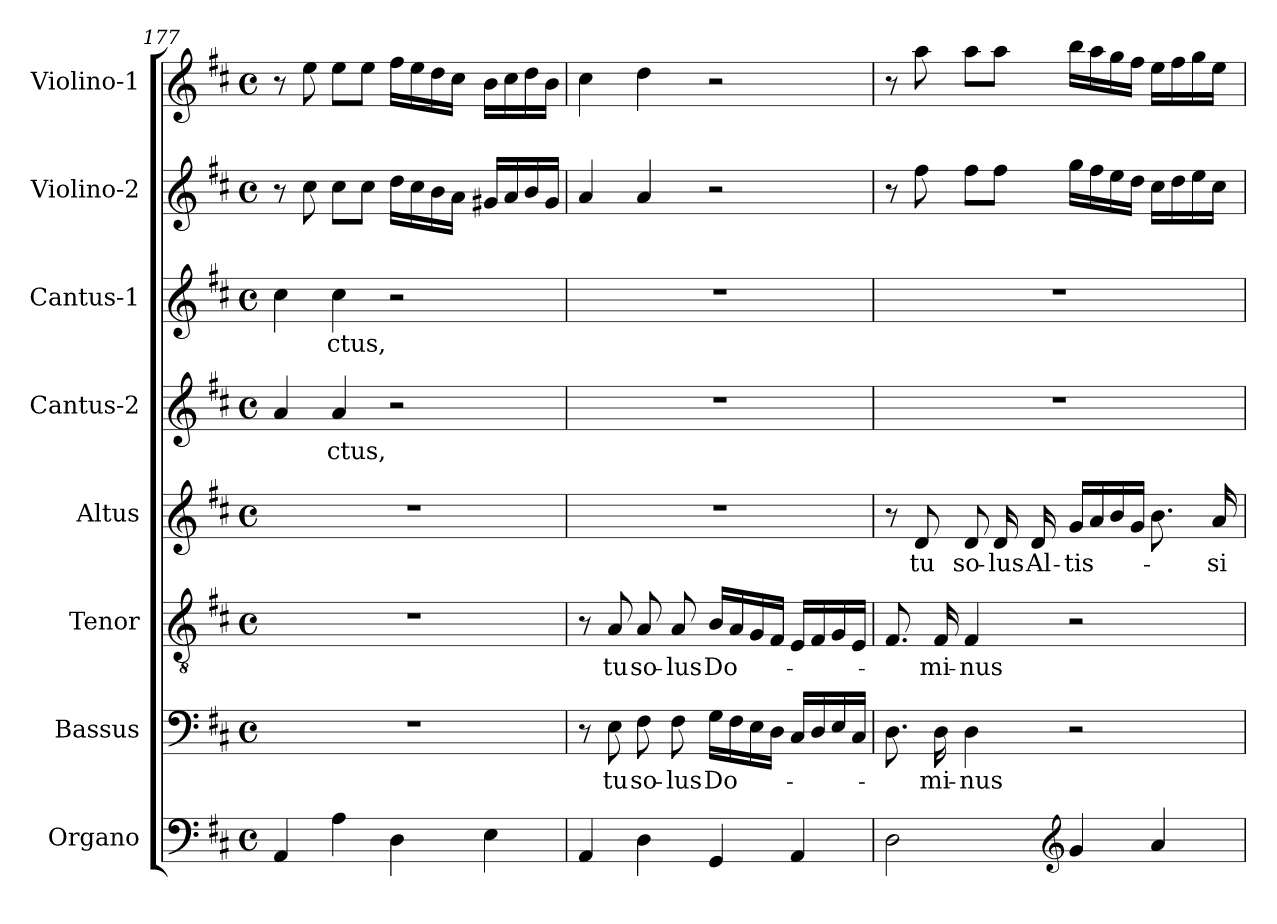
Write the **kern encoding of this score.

**kern	**kern	**text	**kern	**text	**kern	**text	**kern	**text	**kern	**text	**kern	**kern
*part8	*part7	*part7	*part6	*part6	*part5	*part5	*part4	*part4	*part3	*part3	*part2	*part1
*staff8	*staff7	*staff7	*staff6	*staff6	*staff5	*staff5	*staff4	*staff4	*staff3	*staff3	*staff2	*staff1
*I"Organo	*I"Bassus	*	*I"Tenor	*	*I"Altus	*	*I"Cantus-2	*	*I"Cantus-1	*	*I"Violino-2	*I"Violino-1
*I'Og	*I'B	*	*I'T	*	*I'A	*	*I'C2	*	*I'C1	*	*I'V2	*I'V1
*clefF4	*clefF4	*	*clefGv2	*	*clefG2	*	*clefG2	*	*clefG2	*	*clefG2	*clefG2
*k[f#c#]	*k[f#c#]	*	*k[f#c#]	*	*k[f#c#]	*	*k[f#c#]	*	*k[f#c#]	*	*k[f#c#]	*k[f#c#]
*D:	*D:	*	*D:	*	*D:	*	*D:	*	*D:	*	*D:	*D:
*M4/4	*M4/4	*	*M4/4	*	*M4/4	*	*M4/4	*	*M4/4	*	*M4/4	*M4/4
*met(c)	*met(c)	*	*met(c)	*	*met(c)	*	*met(c)	*	*met(c)	*	*met(c)	*met(c)
=177	=177	=177	=177	=177	=177	=177	=177	=177	=177	=177	=177	=177
4AA/	1r	.	1r	.	1r	.	4a/	.	4cc#\	.	8r	8r
.	.	.	.	.	.	.	.	.	.	.	8cc#\	8ee\
!	!	!	!	!	!	!	!	!LO:LY:b	!	!	!	!
!	!	!	!	!	!	!	!	!	!	!LO:LY:b	!	!
4A\	.	.	.	.	.	.	4a/	-ctus,	4cc#\	-ctus,	8cc#\L	8ee\L
.	.	.	.	.	.	.	.	.	.	.	8cc#\J	8ee\J
4D\	.	.	.	.	.	.	2r	.	2r	.	16dd\LL	16ff#\LL
.	.	.	.	.	.	.	.	.	.	.	16cc#\	16ee\
.	.	.	.	.	.	.	.	.	.	.	16b\	16dd\
.	.	.	.	.	.	.	.	.	.	.	16a\JJ	16cc#\JJ
4E\	.	.	.	.	.	.	.	.	.	.	16g#X/LL	16b\LL
.	.	.	.	.	.	.	.	.	.	.	16a/	16cc#\
.	.	.	.	.	.	.	.	.	.	.	16b/	16dd\
.	.	.	.	.	.	.	.	.	.	.	16g#/JJ	16b\JJ
=178	=178	=178	=178	=178	=178	=178	=178	=178	=178	=178	=178	=178
4AA/	8r	.	8r	.	1r	.	1r	.	1r	.	4a/	4cc#\
!	!	!LO:LY:b	!	!	!	!	!	!	!	!	!	!
!	!	!	!	!LO:LY:b	!	!	!	!	!	!	!	!
.	8E\	tu	8A/	tu	.	.	.	.	.	.	.	.
!	!	!LO:LY:b	!	!	!	!	!	!	!	!	!	!
!	!	!	!	!LO:LY:b	!	!	!	!	!	!	!	!
4D\	8F#\	so-	8A/	so-	.	.	.	.	.	.	4a/	4dd\
!	!	!LO:LY:b	!	!	!	!	!	!	!	!	!	!
!	!	!	!	!LO:LY:b	!	!	!	!	!	!	!	!
.	8F#\	-lus	8A/	-lus	.	.	.	.	.	.	.	.
!	!	!LO:LY:b	!	!	!	!	!	!	!	!	!	!
!	!	!	!	!LO:LY:b	!	!	!	!	!	!	!	!
4GG/	16G\LL	Do-	16B/LL	Do-	.	.	.	.	.	.	2r	2r
.	16F#\	.	16A/	.	.	.	.	.	.	.	.	.
.	16E\	.	16G/	.	.	.	.	.	.	.	.	.
.	16D\JJ	.	16F#/JJ	.	.	.	.	.	.	.	.	.
4AA/	16C#/LL	.	16E/LL	.	.	.	.	.	.	.	.	.
.	16D/	.	16F#/	.	.	.	.	.	.	.	.	.
.	16E/	.	16G/	.	.	.	.	.	.	.	.	.
.	16C#/JJ	.	16E/JJ	.	.	.	.	.	.	.	.	.
!!LO:LB:g=z
=179	=179	=179	=179	=179	=179	=179	=179	=179	=179	=179	=179	=179
2D\	8.D\	.	8.F#/	.	8r	.	1r	.	1r	.	8r	8r
!	!	!	!	!	!	!LO:LY:b	!	!	!	!	!	!
.	.	.	.	.	8d/	tu	.	.	.	.	8ff#\	8aa\
!	!	!LO:LY:b	!	!	!	!	!	!	!	!	!	!
!	!	!	!	!LO:LY:b	!	!	!	!	!	!	!	!
.	16D\	-mi-	16F#/	-mi-	.	.	.	.	.	.	.	.
!	!	!LO:LY:b	!	!	!	!	!	!	!	!	!	!
!	!	!	!	!LO:LY:b	!	!	!	!	!	!	!	!
!	!	!	!	!	!	!LO:LY:b	!	!	!	!	!	!
.	4D\	-nus	4F#/	-nus	8d/	so-	.	.	.	.	8ff#\L	8aa\L
!	!	!	!	!	!	!LO:LY:b	!	!	!	!	!	!
.	.	.	.	.	16d/	-lus	.	.	.	.	8ff#\J	8aa\J
!	!	!	!	!	!	!LO:LY:b	!	!	!	!	!	!
.	.	.	.	.	16d/	Al-	.	.	.	.	.	.
*clefG2	*	*	*	*	*	*	*	*	*	*	*	*
!	!	!	!	!	!	!LO:LY:b	!	!	!	!	!	!
4g/	2r	.	2r	.	16g/LL	-tis-	.	.	.	.	16gg\LL	16bb\LL
.	.	.	.	.	16a/	.	.	.	.	.	16ff#\	16aa\
.	.	.	.	.	16b/	.	.	.	.	.	16ee\	16gg\
.	.	.	.	.	16g/JJ	.	.	.	.	.	16dd\JJ	16ff#\JJ
4a/	.	.	.	.	8.b\	.	.	.	.	.	16cc#\LL	16ee\LL
.	.	.	.	.	.	.	.	.	.	.	16dd\	16ff#\
.	.	.	.	.	.	.	.	.	.	.	16ee\	16gg\
!	!	!	!	!	!	!LO:LY:b	!	!	!	!	!	!
.	.	.	.	.	16a/	-si-	.	.	.	.	16cc#\JJ	16ee\JJ
=	=	=	=	=	=	=	=	=	=	=	=	=
*-	*-	*-	*-	*-	*-	*-	*-	*-	*-	*-	*-	*-
